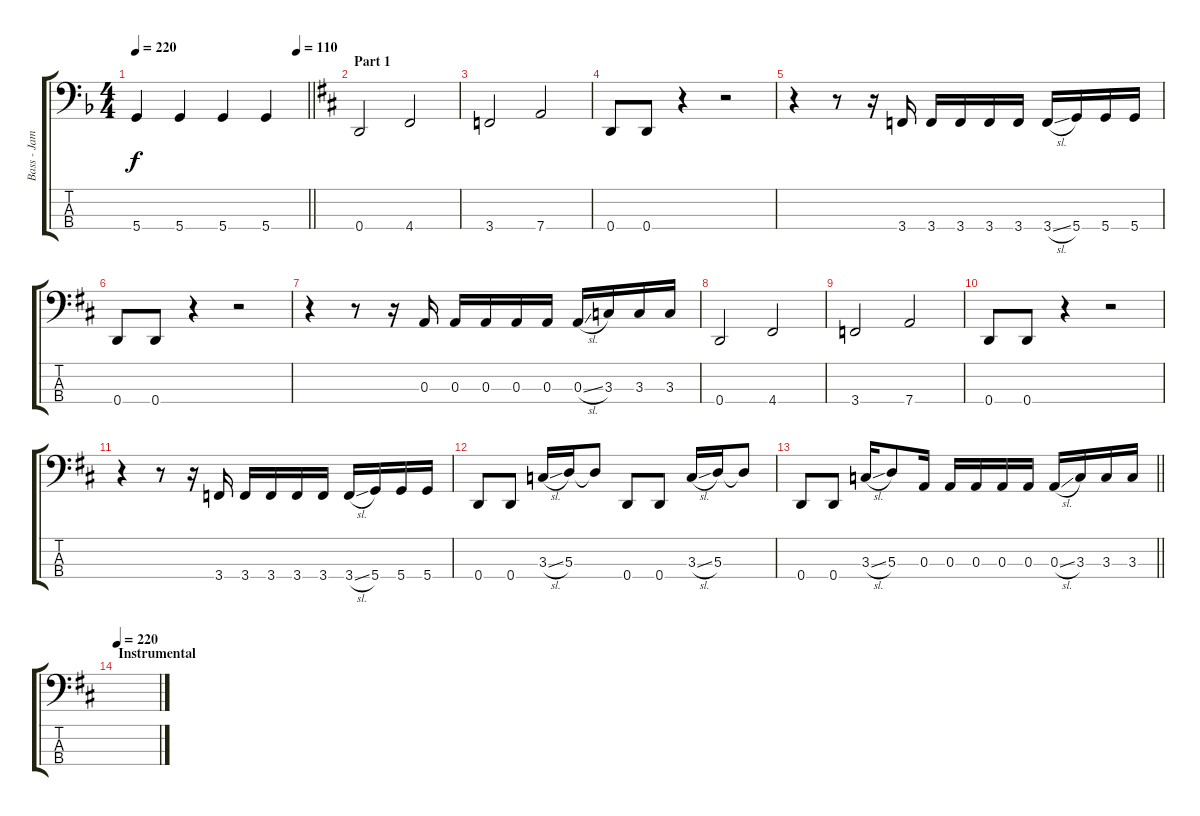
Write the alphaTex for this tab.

\track ("Bass - James Johnston" "Bass - Jam") {instrument electricbassfinger}
\staff {score tabs}
\tuning (G2 D2 A1 D1) {hide}
\ts (4 4)
\tempo 220
\tempo (110 0.9375)
\clef f4
\barLineRight lightlight
\ks dminor
5.4{t}.4{dy f} 5.4.4 5.4.4 5.4.4 |
\section ("" "Part 1")
\ks d
0.4.2 4.4.2 |
3.4.2 7.4.2 |
0.4.8 0.4.8 r.4 r.2 |
r.4 r.8 r.16 3.4.16 3.4.16 3.4.16 3.4.16 3.4.16 3.4{sl}.16 5.4.16 5.4.16 5.4.16 |
0.4.8 0.4.8 r.4 r.2 |
r.4 r.8 r.16 0.3.16 0.3.16 0.3.16 0.3.16 0.3.16 0.3{sl}.16 3.3.16 3.3.16 3.3.16 |
0.4.2 4.4.2 |
3.4.2 7.4.2 |
0.4.8 0.4.8 r.4 r.2 |
r.4 r.8 r.16 3.4.16 3.4.16 3.4.16 3.4.16 3.4.16 3.4{sl}.16 5.4.16 5.4.16 5.4.16 |
0.4.8 0.4.8 3.3{sl}.16 5.3.16 5.3{t}.8 0.4.8 0.4.8 3.3{sl}.16 5.3.16 5.3{t}.8 |
\barLineRight lightlight
0.4.8 0.4.8 3.3{sl}.16 5.3.8 0.3.16 0.3.16 0.3.16 0.3.16 0.3.16 0.3{sl}.16 3.3.16 3.3.16 3.3.16 |
\section ("" "Instrumental")
\tempo 220
